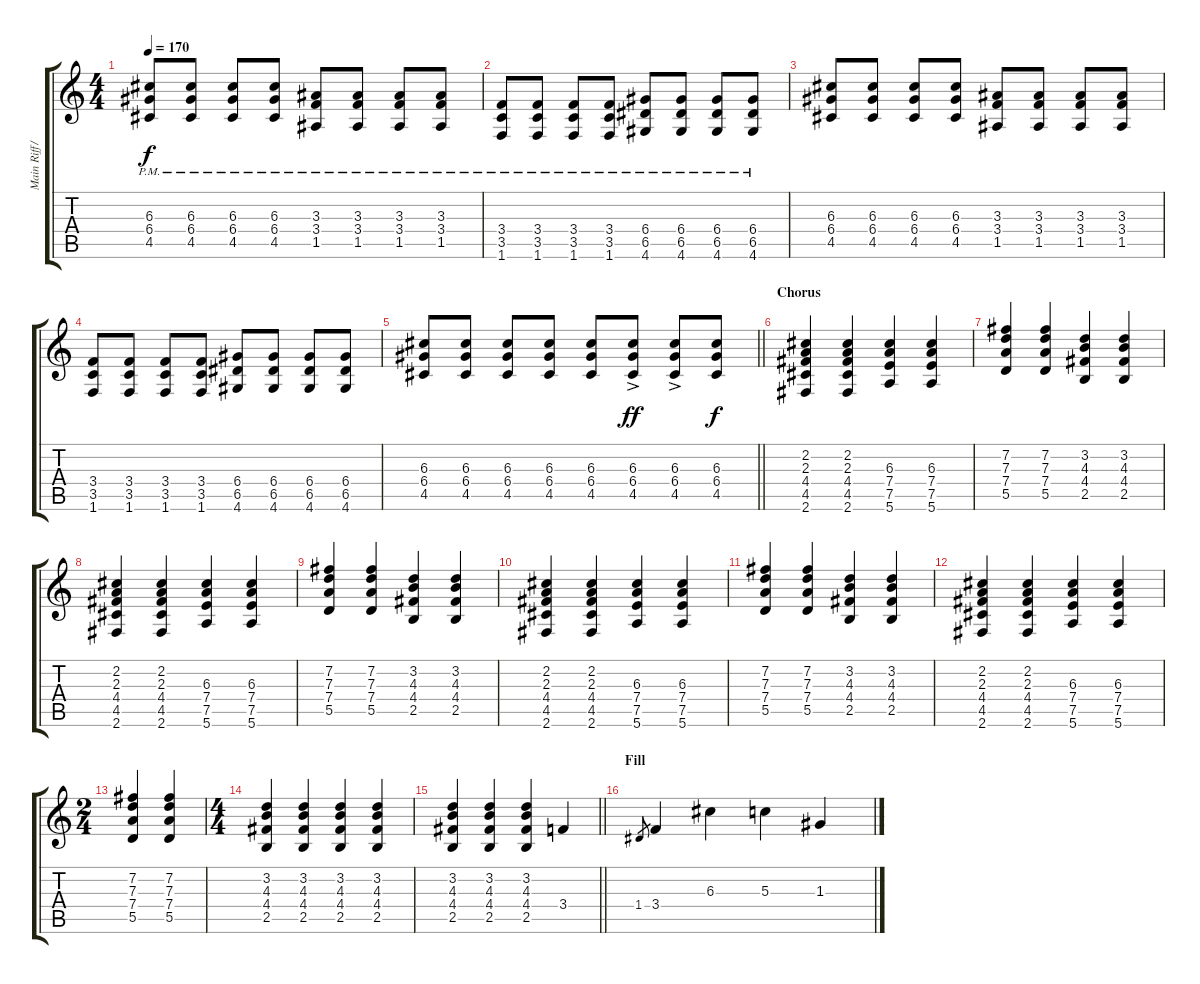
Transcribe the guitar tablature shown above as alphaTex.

\track ("Main Riff/Solo" "Main Riff/") {instrument overdrivenguitar}
\staff {score tabs}
\tuning (E4 B3 G3 D3 A2 E2) {hide}
\ts (4 4)
\tempo 170
\clef g2
\ks c
(6.3{pm} 6.4{pm} 4.5{pm}).8{dy f} (6.3{pm} 6.4{pm} 4.5{pm}).8 (6.3{pm} 6.4{pm} 4.5{pm}).8 (6.3{pm} 6.4{pm} 4.5{pm}).8 (3.3{pm} 3.4{pm} 1.5{pm}).8 (3.3{pm} 3.4{pm} 1.5{pm}).8 (3.3{pm} 3.4{pm} 1.5{pm}).8 (3.3{pm} 3.4{pm} 1.5{pm}).8 |
(3.4{pm} 3.5{pm} 1.6{pm}).8{volume 14} (3.4{pm} 3.5{pm} 1.6{pm}).8 (3.4{pm} 3.5{pm} 1.6{pm}).8 (3.4{pm} 3.5{pm} 1.6{pm}).8 (6.4{pm} 6.5{pm} 4.6{pm}).8 (6.4{pm} 6.5{pm} 4.6{pm}).8 (6.4{pm} 6.5{pm} 4.6{pm}).8 (6.4{pm} 6.5{pm} 4.6{pm}).8 |
(6.3 6.4 4.5).8 (6.3 6.4 4.5).8 (6.3 6.4 4.5).8 (6.3 6.4 4.5).8 (3.3 3.4 1.5).8 (3.3 3.4 1.5).8 (3.3 3.4 1.5).8 (3.3 3.4 1.5).8 |
(3.4 3.5 1.6).8 (3.4 3.5 1.6).8 (3.4 3.5 1.6).8 (3.4 3.5 1.6).8 (6.4 6.5 4.6).8 (6.4 6.5 4.6).8 (6.4 6.5 4.6).8 (6.4 6.5 4.6).8 |
\barLineRight lightlight
(6.3 6.4 4.5).8 (6.3 6.4 4.5).8 (6.3 6.4 4.5).8 (6.3 6.4 4.5).8 (6.3 6.4 4.5).8 (6.3{ac} 6.4{ac} 4.5{ac}).8{dy ff} (6.3{ac} 6.4{ac} 4.5{ac}).8 (6.3 6.4 4.5).8{dy f} |
\section ("" "Chorus")
(2.2 2.3 4.4 4.5 2.6).4 (2.2 2.3 4.4 4.5 2.6).4 (6.3 7.4 7.5 5.6).4 (6.3 7.4 7.5 5.6).4 |
(7.2 7.3 7.4 5.5).4 (7.2 7.3 7.4 5.5).4 (3.2 4.3 4.4 2.5).4 (3.2 4.3 4.4 2.5).4 |
(2.2 2.3 4.4 4.5 2.6).4 (2.2 2.3 4.4 4.5 2.6).4 (6.3 7.4 7.5 5.6).4 (6.3 7.4 7.5 5.6).4 |
(7.2 7.3 7.4 5.5).4 (7.2 7.3 7.4 5.5).4 (3.2 4.3 4.4 2.5).4 (3.2 4.3 4.4 2.5).4 |
(2.2 2.3 4.4 4.5 2.6).4 (2.2 2.3 4.4 4.5 2.6).4 (6.3 7.4 7.5 5.6).4 (6.3 7.4 7.5 5.6).4 |
(7.2 7.3 7.4 5.5).4 (7.2 7.3 7.4 5.5).4 (3.2 4.3 4.4 2.5).4 (3.2 4.3 4.4 2.5).4 |
(2.2 2.3 4.4 4.5 2.6).4 (2.2 2.3 4.4 4.5 2.6).4 (6.3 7.4 7.5 5.6).4 (6.3 7.4 7.5 5.6).4 |
\ts (2 4)
(7.2 7.3 7.4 5.5).4 (7.2 7.3 7.4 5.5).4 |
\ts (4 4)
(3.2 4.3 4.4 2.5).4 (3.2 4.3 4.4 2.5).4 (3.2 4.3 4.4 2.5).4 (3.2 4.3 4.4 2.5).4 |
\barLineRight lightlight
(3.2 4.3 4.4 2.5).4 (3.2 4.3 4.4 2.5).4 (3.2 4.3 4.4 2.5).4 3.4.4 |
\section ("" "Fill")
1.4.8{gr} 3.4.4 6.3.4 5.3.4 1.3.4
